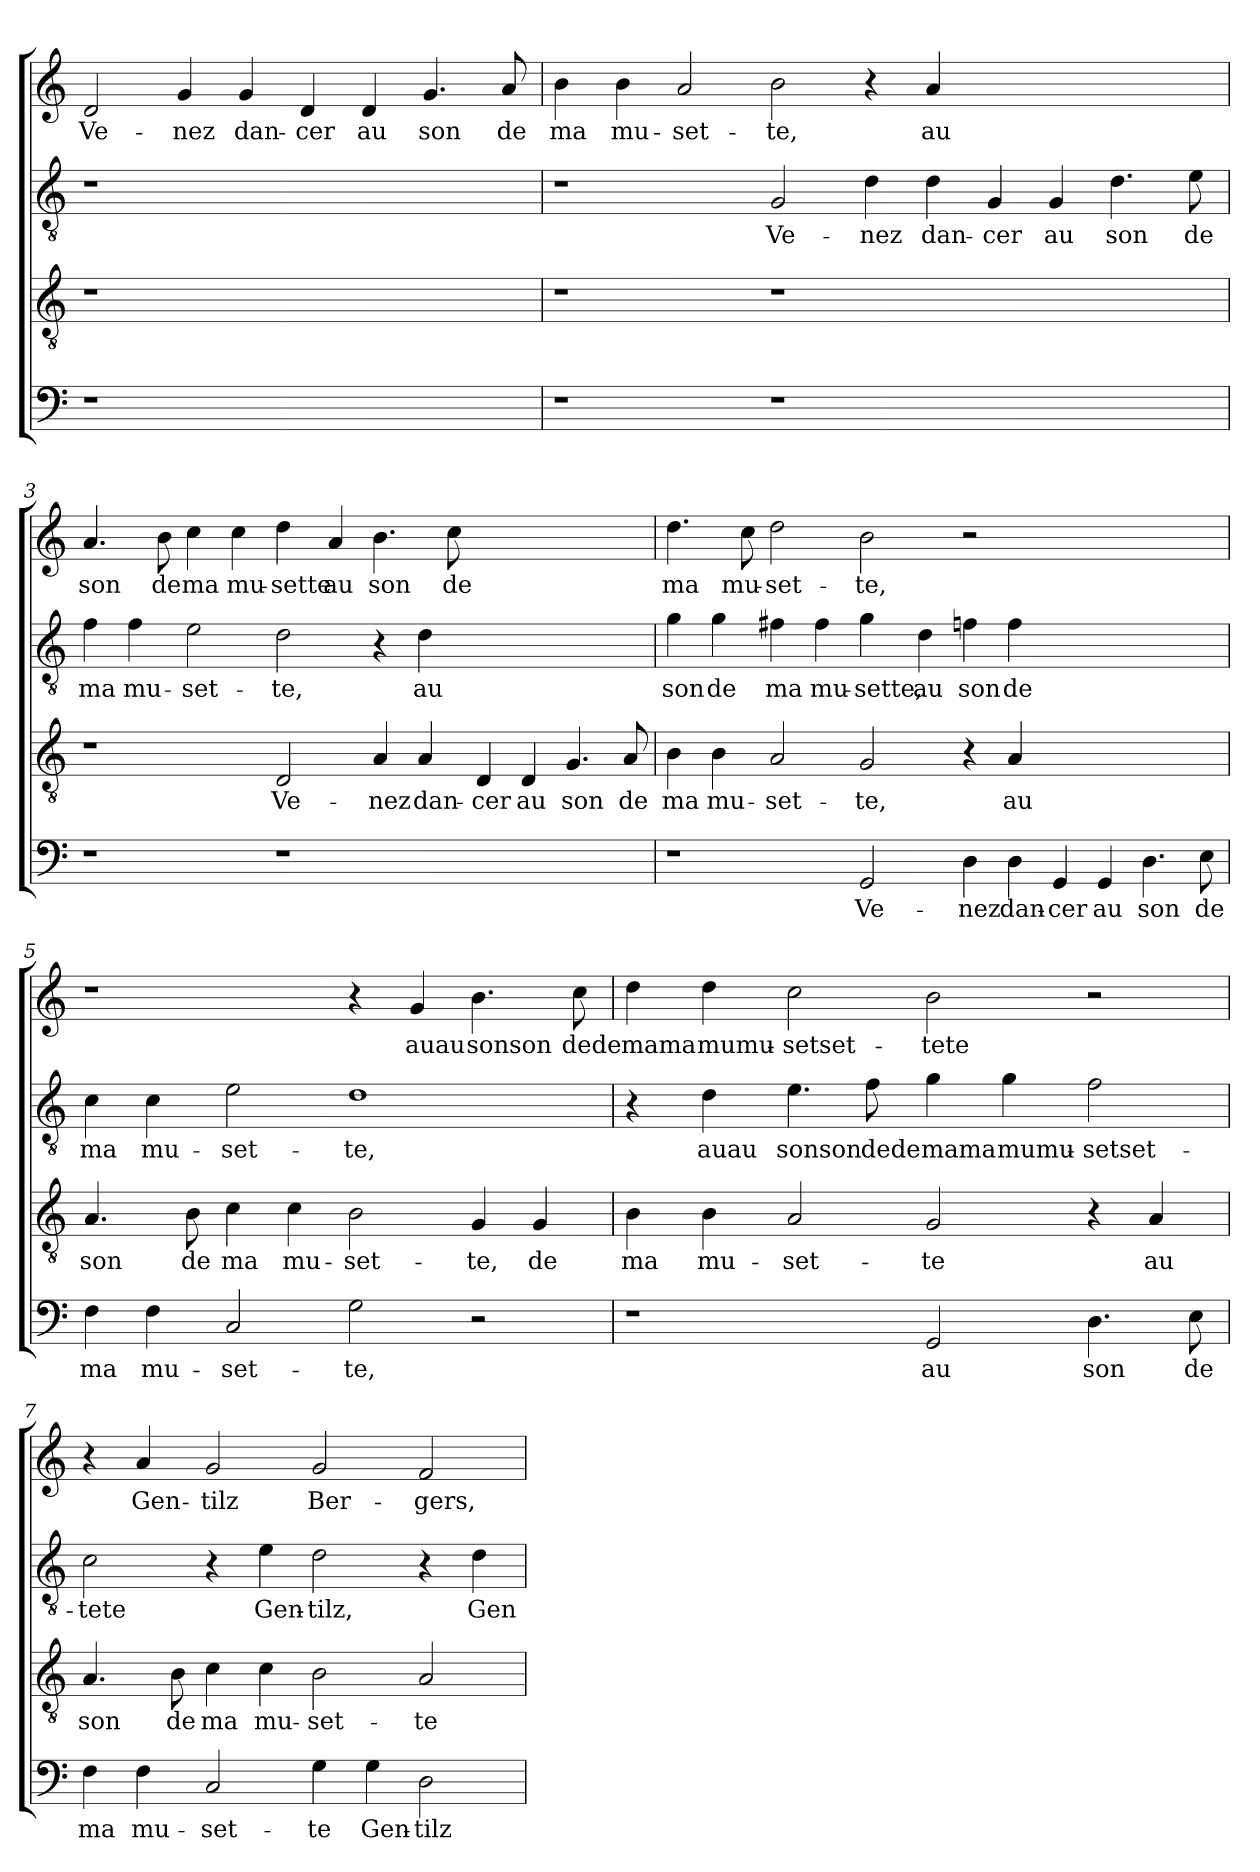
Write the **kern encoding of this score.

**kern	**text	**kern	**text	**kern	**text	**kern	**text
*part4	*part4	*part3	*part3	*part2	*part2	*part1	*part1
*staff4	*staff4	*staff3	*staff3	*staff2	*staff2	*staff1	*staff1
*clefF4	*	*clefGv2	*	*clefGv2	*	*clefG2	*
*k[]	*	*k[]	*	*k[]	*	*k[]	*
=1	=1	=1	=1	=1	=1	=1	=1
1r	.	1r	.	1r	.	2d	Ve-
.	.	.	.	.	.	4g	-nez
.	.	.	.	.	.	4g	dan-
1ryy	.	1ryy	.	1ryy	.	4d	-cer
.	.	.	.	.	.	4d	au
.	.	.	.	.	.	4.g	son
.	.	.	.	.	.	8a	de
=2	=2	=2	=2	=2	=2	=2	=2
1r	.	1r	.	1r	.	4b	ma
.	.	.	.	.	.	4b	mu-
.	.	.	.	.	.	2a	-set-
1r	.	1r	.	2G	Ve-	2b	-te,
.	.	.	.	4d	-nez	4r	.
.	.	.	.	4d	dan-	4a	au
1ryy	.	1ryy	.	4G	-cer	1ryy	.
.	.	.	.	4G	au	.	.
.	.	.	.	4.d	son	.	.
.	.	.	.	8e	de	.	.
=3	=3	=3	=3	=3	=3	=3	=3
1r	.	1r	.	4f	ma	4.a	son
.	.	.	.	4f	mu-	.	.
.	.	.	.	.	.	8b	de
.	.	.	.	2e	-set-	4cc	ma
.	.	.	.	.	.	4cc	mu-
1r	.	2D	Ve-	2d	-te,	4dd	-sette
.	.	.	.	.	.	4a	au
.	.	4A	-nez	4r	.	4.b	son
.	.	4A	dan-	4d	au	.	.
.	.	.	.	.	.	8cc	de
1ryy	.	4D	-cer	1ryy	.	1ryy	.
.	.	4D	au	.	.	.	.
.	.	4.G	son	.	.	.	.
.	.	8A	de	.	.	.	.
!!LO:LB:g=z
=4	=4	=4	=4	=4	=4	=4	=4
1r	.	4B	ma	4g	son	4.dd	ma
.	.	4B	mu-	4g	de	.	.
.	.	.	.	.	.	8cc	mu-
.	.	2A	-set-	4f#X	ma	2dd	-set-
.	.	.	.	4f#	mu-	.	.
2GG	Ve-	2G	-te,	4g	-sette,	2b	-te,
.	.	.	.	4d	au	.	.
4D	-nez	4r	.	4fn	son	2r	.
4D	dan-	4A	au	4f	de	.	.
4GG	-cer	1ryy	.	1ryy	.	1ryy	.
4GG	au	.	.	.	.	.	.
4.D	son	.	.	.	.	.	.
8E	de	.	.	.	.	.	.
=5	=5	=5	=5	=5	=5	=5	=5
4F	ma	4.A	son	4c	ma	1r	.
4F	mu-	.	.	4c	mu-	.	.
.	.	8B	de	.	.	.	.
2C	-set-	4c	ma	2e	-set-	.	.
.	.	4c	mu-	.	.	.	.
2G	-te,	2B	-set-	1d	-te,	4r	.
.	.	.	.	.	.	4g	auau
2r	.	4G	-te,	.	.	4.b	sonson
.	.	4G	de	.	.	.	.
.	.	.	.	.	.	8cc	dede
=6	=6	=6	=6	=6	=6	=6	=6
1r	.	4B	ma	4r	.	4dd	mama
.	.	4B	mu-	4d	auau	4dd	mumu-
.	.	2A	-set-	4.e	sonson	2cc	-setset-
.	.	.	.	8f	dede	.	.
2GG	au	2G	-te	4g	mama	2b	-tete
.	.	.	.	4g	mumu-	.	.
4.D	son	4r	.	2f	-setset-	2r	.
.	.	4A	au	.	.	.	.
8E	de	.	.	.	.	.	.
=7	=7	=7	=7	=7	=7	=7	=7
4F	ma	4.A	son	2c	-tete	4r	.
4F	mu-	.	.	.	.	4a	Gen-
.	.	8B	de	.	.	.	.
2C	-set-	4c	ma	4r	.	2g	-tilz
.	.	4c	mu-	4e	Gen-	.	.
4G	-te	2B	-set-	2d	-tilz,	2g	Ber-
4G	Gen-	.	.	.	.	.	.
2D	-tilz	2A	-te	4r	.	2f	-gers,
.	.	.	.	4d	Gen-	.	.
=	=	=	=	=	=	=	=
*-	*-	*-	*-	*-	*-	*-	*-
